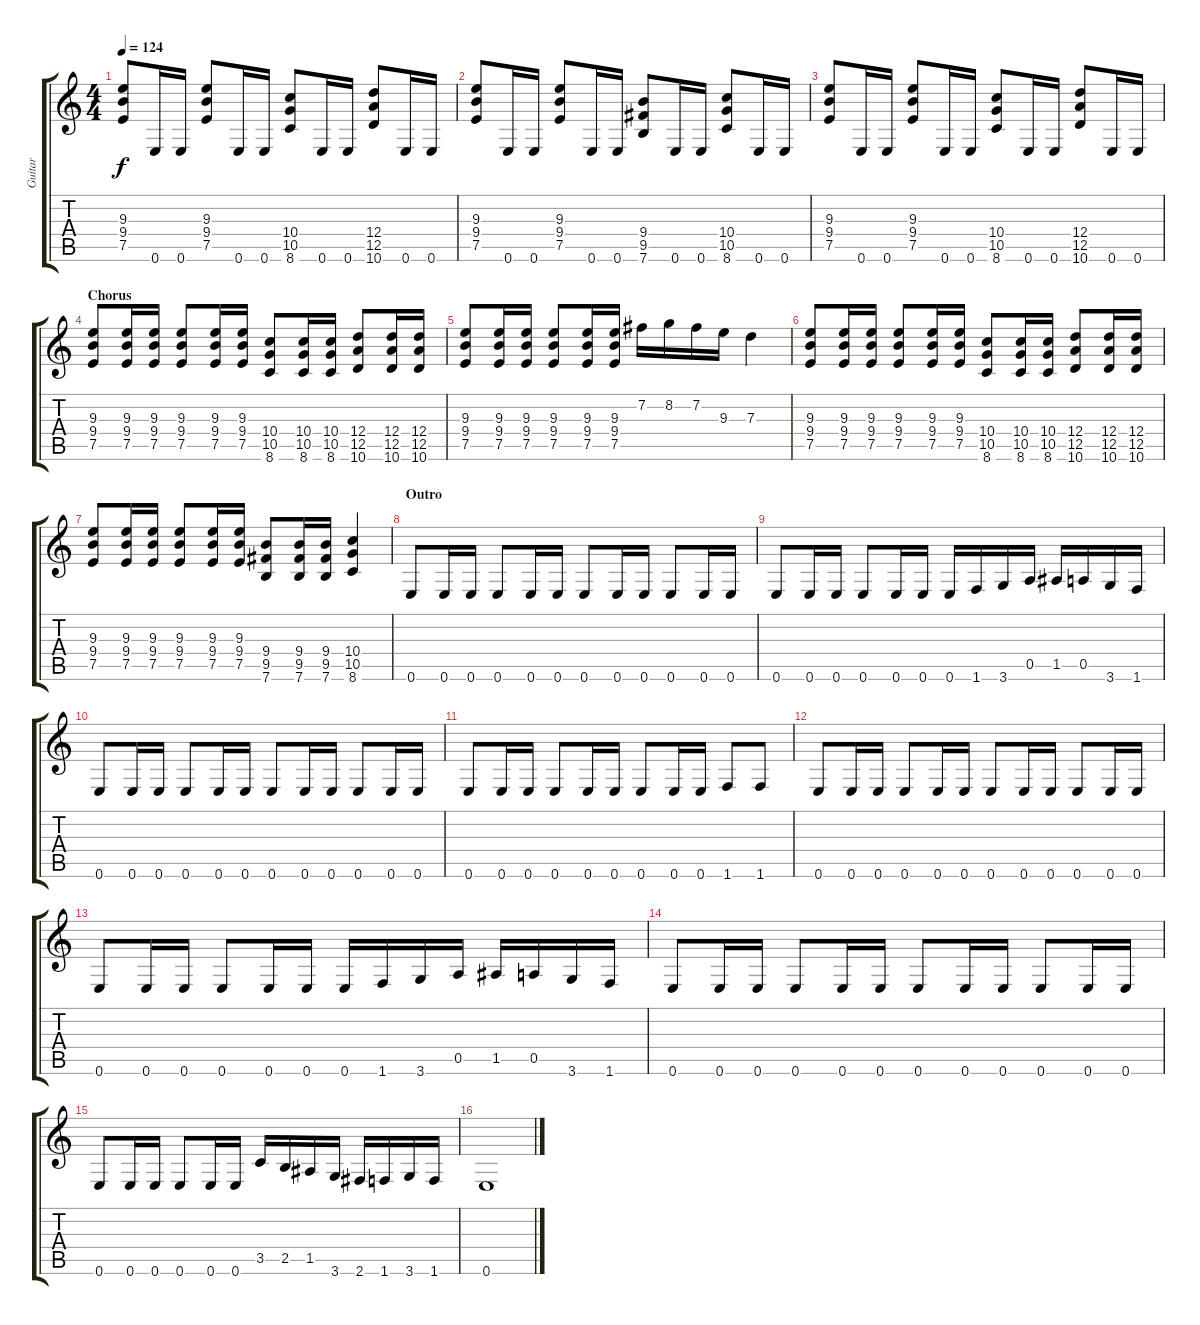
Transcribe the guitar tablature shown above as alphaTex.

\track ("Guitar" "Guitar") {instrument acousticguitarnylon}
\staff {score tabs}
\tuning (E4 B3 G3 D3 A2 E2) {hide}
\ts (4 4)
\tempo 124
\clef g2
\ks c
(9.3 9.4 7.5).8{dy f} 0.6.16 0.6.16 (9.3 9.4 7.5).8 0.6.16 0.6.16 (10.4 10.5 8.6).8 0.6.16 0.6.16 (12.4 12.5 10.6).8 0.6.16 0.6.16 |
\section ("" "")
(9.3 9.4 7.5).8 0.6.16 0.6.16 (9.3 9.4 7.5).8 0.6.16 0.6.16 (9.4 9.5 7.6).8 0.6.16 0.6.16 (10.4 10.5 8.6).8 0.6.16 0.6.16 |
(9.3 9.4 7.5).8 0.6.16 0.6.16 (9.3 9.4 7.5).8 0.6.16 0.6.16 (10.4 10.5 8.6).8 0.6.16 0.6.16 (12.4 12.5 10.6).8 0.6.16 0.6.16 |
\section ("" "Chorus")
(9.3 9.4 7.5).8 (9.3 9.4 7.5).16 (9.3 9.4 7.5).16 (9.3 9.4 7.5).8 (9.3 9.4 7.5).16 (9.3 9.4 7.5).16 (10.4 10.5 8.6).8 (10.4 10.5 8.6).16 (10.4 10.5 8.6).16 (12.4 12.5 10.6).8 (12.4 12.5 10.6).16 (12.4 12.5 10.6).16 |
(9.3 9.4 7.5).8 (9.3 9.4 7.5).16 (9.3 9.4 7.5).16 (9.3 9.4 7.5).8 (9.3 9.4 7.5).16 (9.3 9.4 7.5).16 7.2.16 8.2.16 7.2.16 9.3.16 7.3.4 |
(9.3 9.4 7.5).8 (9.3 9.4 7.5).16 (9.3 9.4 7.5).16 (9.3 9.4 7.5).8 (9.3 9.4 7.5).16 (9.3 9.4 7.5).16 (10.4 10.5 8.6).8 (10.4 10.5 8.6).16 (10.4 10.5 8.6).16 (12.4 12.5 10.6).8 (12.4 12.5 10.6).16 (12.4 12.5 10.6).16 |
(9.3 9.4 7.5).8 (9.3 9.4 7.5).16 (9.3 9.4 7.5).16 (9.3 9.4 7.5).8 (9.3 9.4 7.5).16 (9.3 9.4 7.5).16 (9.4 9.5 7.6).8 (9.4 9.5 7.6).16 (9.4 9.5 7.6).16 (10.4 10.5 8.6).4 |
\section ("" "Outro")
0.6.8 0.6.16 0.6.16 0.6.8 0.6.16 0.6.16 0.6.8 0.6.16 0.6.16 0.6.8 0.6.16 0.6.16 |
0.6.8 0.6.16 0.6.16 0.6.8 0.6.16 0.6.16 0.6.16 1.6.16 3.6.16 0.5.16 1.5.16 0.5.16 3.6.16 1.6.16 |
0.6.8 0.6.16 0.6.16 0.6.8 0.6.16 0.6.16 0.6.8 0.6.16 0.6.16 0.6.8 0.6.16 0.6.16 |
0.6.8 0.6.16 0.6.16 0.6.8 0.6.16 0.6.16 0.6.8 0.6.16 0.6.16 1.6.8 1.6.8 |
0.6.8 0.6.16 0.6.16 0.6.8 0.6.16 0.6.16 0.6.8 0.6.16 0.6.16 0.6.8 0.6.16 0.6.16 |
0.6.8 0.6.16 0.6.16 0.6.8 0.6.16 0.6.16 0.6.16 1.6.16 3.6.16 0.5.16 1.5.16 0.5.16 3.6.16 1.6.16 |
0.6.8 0.6.16 0.6.16 0.6.8 0.6.16 0.6.16 0.6.8 0.6.16 0.6.16 0.6.8 0.6.16 0.6.16 |
0.6.8 0.6.16 0.6.16 0.6.8 0.6.16 0.6.16 3.5.16 2.5.16 1.5.16 3.6.16 2.6.16 1.6.16 3.6.16 1.6.16 |
0.6.1
